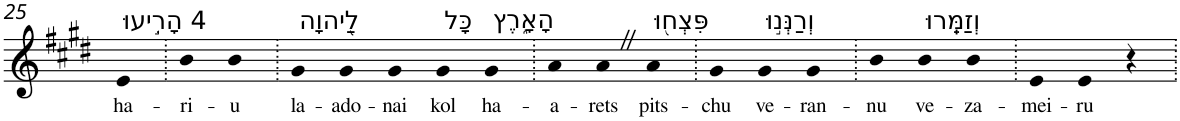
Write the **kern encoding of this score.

**kern	**text
*part1	*part1
*staff1	*staff1
*I"Piano	*
*I'Pno	*
!!LO:PB:g=z
*clefG2	*
*k[f#c#g#d#]	*
*E:	*
=25	=25
!LO:TX:a:t=4 הָרִ֣יעוּ	!
!	!LO:LY:b
4e	ha-
=26.	=26.
!	!LO:LY:b
4b	-ri-
!	!LO:LY:b
4b	-u
=27.	=27.
!LO:TX:a:t=לַ֭יהוָה	!
!	!LO:LY:b
4g#	la-
!	!LO:LY:b
4g#	-ado-
!	!LO:LY:b
4g#	-nai
!LO:TX:a:t=כָּל	!
!	!LO:LY:b
4g#	kol
!LO:TX:a:t=הָאָ֑רֶץ	!
!	!LO:LY:b
4g#	ha-
=28.	=28.
!	!LO:LY:b
4a	-a-
!	!LO:LY:b
4aZ	-rets
!LO:TX:a:t=פִּצְח֖וּ	!
!	!LO:LY:b
4a	pits-
=29.	=29.
!	!LO:LY:b
4g#	-chu
!LO:TX:a:t=וְרַנְּנ֣וּ	!
!	!LO:LY:b
4g#	ve-
!	!LO:LY:b
4g#	-ran-
=30.	=30.
!	!LO:LY:b
4b	-nu
!LO:TX:a:t=וְזַמֵּֽרוּ	!
!	!LO:LY:b
4b	ve-
!	!LO:LY:b
4b	-za-
=31.	=31.
!	!LO:LY:b
4e	-mei-
!	!LO:LY:b
4e	-ru
4r	.
=.	=.
*-	*-
